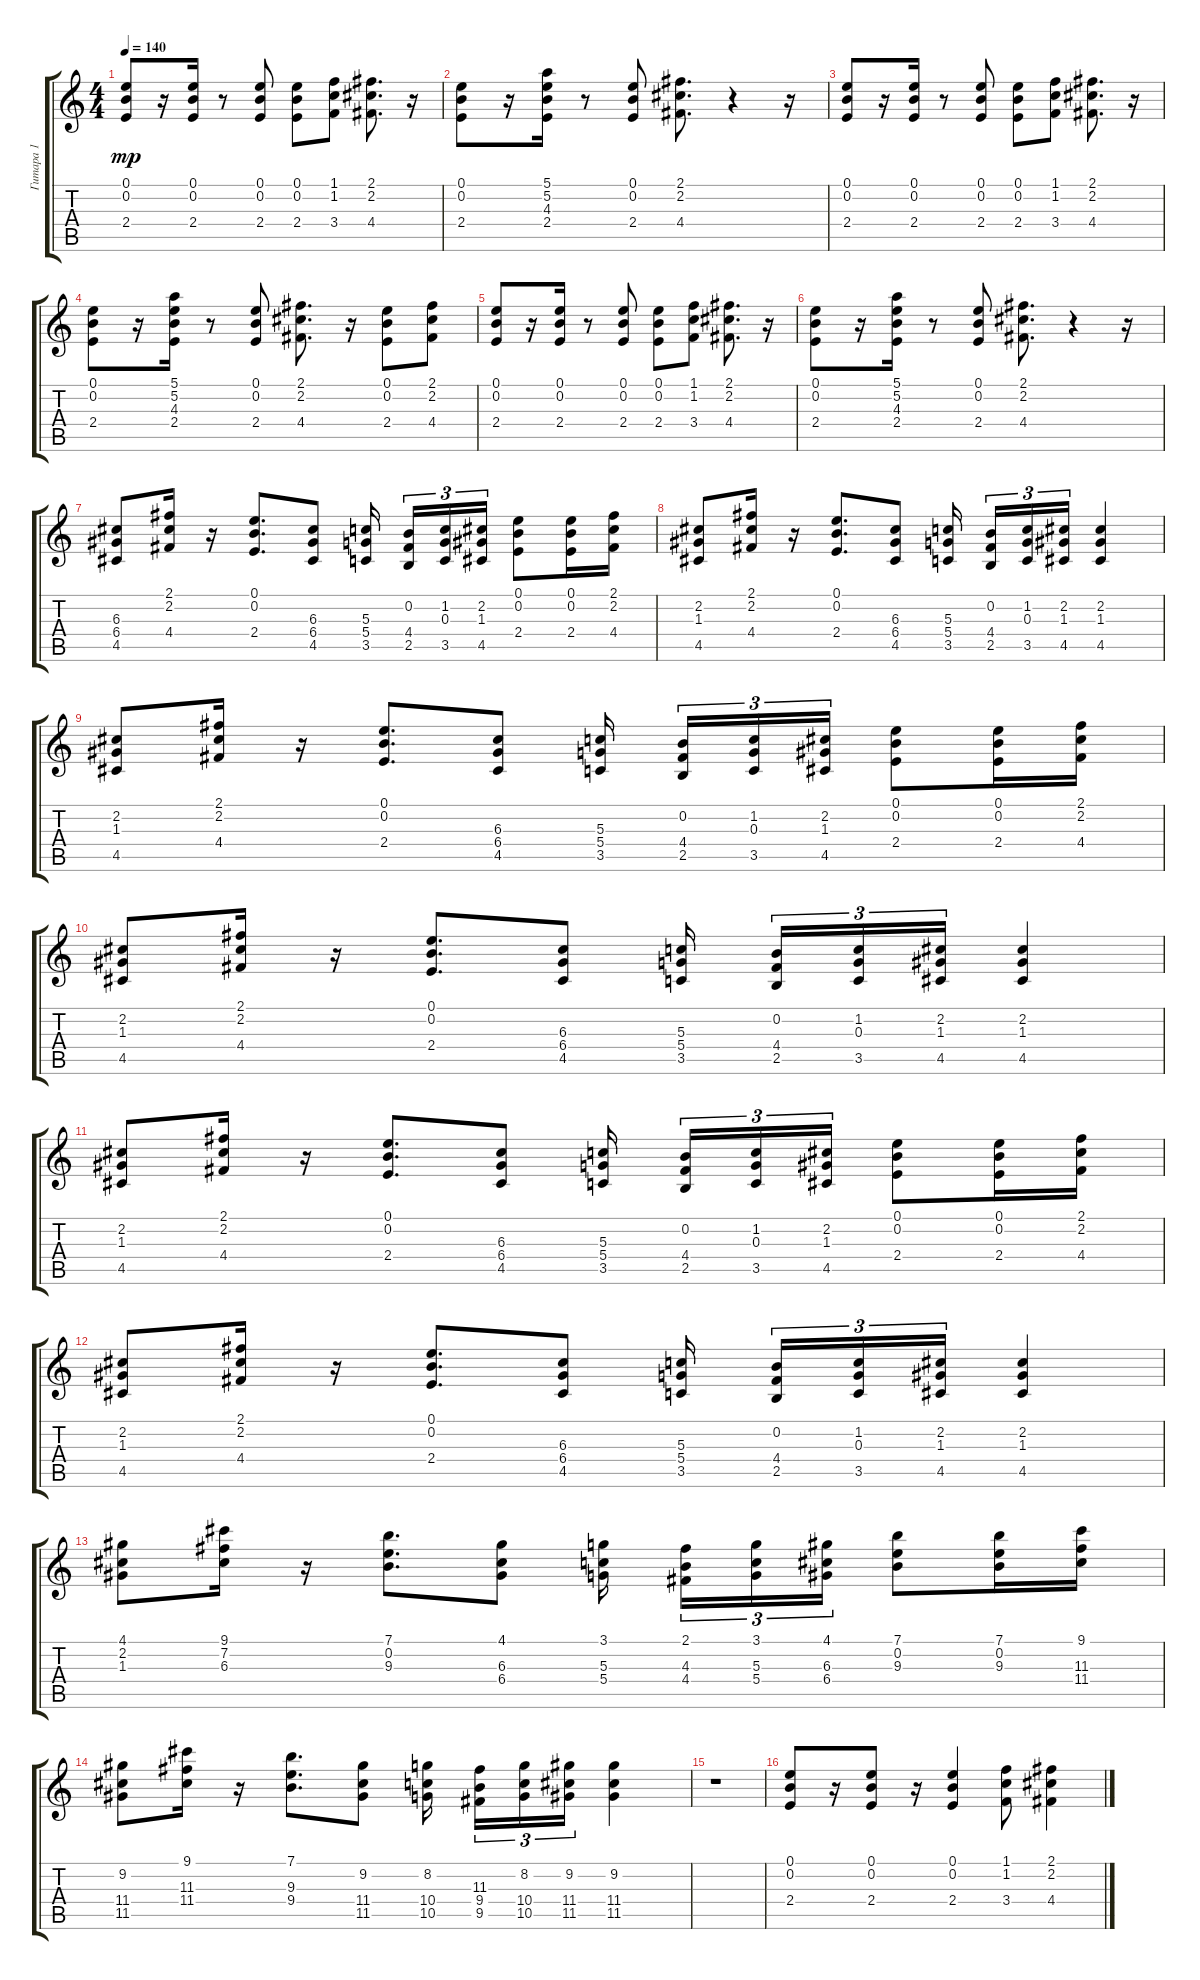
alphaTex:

\track ("Гитара 1" "Гитара 1") {instrument distortionguitar}
\staff {score tabs}
\tuning (E4 B3 G3 D3 A2 E2) {hide}
\ts (4 4)
\tempo 140
\clef g2
\ks c
(0.1 0.2 2.4).8{dy mp} r.16 (0.1 0.2 2.4).16 r.8 (0.1 0.2 2.4).8 (0.1 0.2 2.4).8 (1.1 1.2 3.4).8 (2.1 2.2 4.4).8{d} r.16 |
(0.1 0.2 2.4).8 r.16 (5.1 5.2 4.3 2.4).16 r.8 (0.1 0.2 2.4).8 (2.1 2.2 4.4).8{d} r.4 r.16 |
(0.1 0.2 2.4).8 r.16 (0.1 0.2 2.4).16 r.8 (0.1 0.2 2.4).8 (0.1 0.2 2.4).8 (1.1 1.2 3.4).8 (2.1 2.2 4.4).8{d} r.16 |
(0.1 0.2 2.4).8 r.16 (5.1 5.2 4.3 2.4).16 r.8 (0.1 0.2 2.4).8 (2.1 2.2 4.4).8{d} r.16 (0.1 0.2 2.4).8 (2.1 2.2 4.4).8 |
(0.1 0.2 2.4).8 r.16 (0.1 0.2 2.4).16 r.8 (0.1 0.2 2.4).8 (0.1 0.2 2.4).8 (1.1 1.2 3.4).8 (2.1 2.2 4.4).8{d} r.16 |
(0.1 0.2 2.4).8 r.16 (5.1 5.2 4.3 2.4).16 r.8 (0.1 0.2 2.4).8 (2.1 2.2 4.4).8{d} r.4 r.16 |
(6.3 6.4 4.5).8 (2.1 2.2 4.4).16 r.16 (0.1 0.2 2.4).8{d} (6.3 6.4 4.5).8 (5.3 5.4 3.5).16{beam splitsecondary} (0.2 4.4 2.5).16{tu (3 2)} (1.2 0.3 3.5).16{tu (3 2)} (2.2 1.3 4.5).16{tu (3 2)} (0.1 0.2 2.4).8 (0.1 0.2 2.4).16 (2.1 2.2 4.4).16 |
(2.2 1.3 4.5).8 (2.1 2.2 4.4).16 r.16 (0.1 0.2 2.4).8{d} (6.3 6.4 4.5).8 (5.3 5.4 3.5).16{beam splitsecondary} (0.2 4.4 2.5).16{tu (3 2)} (1.2 0.3 3.5).16{tu (3 2)} (2.2 1.3 4.5).16{tu (3 2)} (2.2 1.3 4.5).4 |
(2.2 1.3 4.5).8 (2.1 2.2 4.4).16 r.16 (0.1 0.2 2.4).8{d} (6.3 6.4 4.5).8 (5.3 5.4 3.5).16{beam splitsecondary} (0.2 4.4 2.5).16{tu (3 2)} (1.2 0.3 3.5).16{tu (3 2)} (2.2 1.3 4.5).16{tu (3 2)} (0.1 0.2 2.4).8 (0.1 0.2 2.4).16 (2.1 2.2 4.4).16 |
(2.2 1.3 4.5).8 (2.1 2.2 4.4).16 r.16 (0.1 0.2 2.4).8{d} (6.3 6.4 4.5).8 (5.3 5.4 3.5).16{beam splitsecondary} (0.2 4.4 2.5).16{tu (3 2)} (1.2 0.3 3.5).16{tu (3 2)} (2.2 1.3 4.5).16{tu (3 2)} (2.2 1.3 4.5).4 |
(2.2 1.3 4.5).8 (2.1 2.2 4.4).16 r.16 (0.1 0.2 2.4).8{d} (6.3 6.4 4.5).8 (5.3 5.4 3.5).16{beam splitsecondary} (0.2 4.4 2.5).16{tu (3 2)} (1.2 0.3 3.5).16{tu (3 2)} (2.2 1.3 4.5).16{tu (3 2)} (0.1 0.2 2.4).8 (0.1 0.2 2.4).16 (2.1 2.2 4.4).16 |
(2.2 1.3 4.5).8 (2.1 2.2 4.4).16 r.16 (0.1 0.2 2.4).8{d} (6.3 6.4 4.5).8 (5.3 5.4 3.5).16{beam splitsecondary} (0.2 4.4 2.5).16{tu (3 2)} (1.2 0.3 3.5).16{tu (3 2)} (2.2 1.3 4.5).16{tu (3 2)} (2.2 1.3 4.5).4 |
(4.1 2.2 1.3).8 (9.1 7.2 6.3).16 r.16 (7.1 0.2 9.3).8{d} (4.1 6.3 6.4).8 (3.1 5.3 5.4).16{beam splitsecondary} (2.1 4.3 4.4).16{tu (3 2)} (3.1 5.3 5.4).16{tu (3 2)} (4.1 6.3 6.4).16{tu (3 2)} (7.1 0.2 9.3).8 (7.1 0.2 9.3).16 (9.1 11.3 11.4).16 |
(9.2 11.4 11.5).8 (9.1 11.3 11.4).16 r.16 (7.1 9.3 9.4).8{d} (9.2 11.4 11.5).8 (8.2 10.4 10.5).16{beam splitsecondary} (11.3 9.4 9.5).16{tu (3 2)} (8.2 10.4 10.5).16{tu (3 2)} (9.2 11.4 11.5).16{tu (3 2)} (9.2 11.4 11.5).4 |
r.1 |
(0.1 0.2 2.4).8 r.16 (0.1 0.2 2.4).8 r.16 (0.1 0.2 2.4).4 (1.1 1.2 3.4).8 (2.1 2.2 4.4).4
